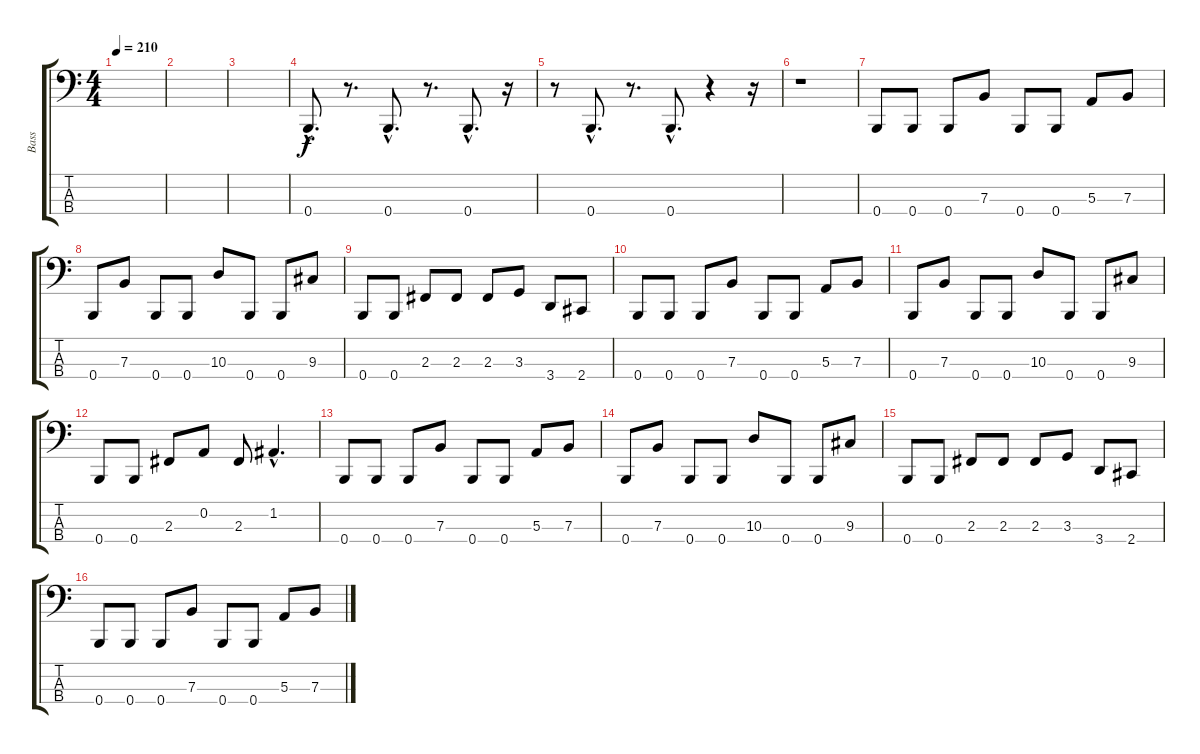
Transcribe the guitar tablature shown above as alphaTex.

\track ("Bass" "Bass") {instrument electricbasspick}
\staff {score tabs}
\tuning (D2 A1 E1 B0) {hide}
\ts (4 4)
\tempo 210
\clef f4
\ks c
|
|
|
0.4{hac}.8{d} r.8{d} 0.4{hac}.8{d} r.8{d} 0.4{hac}.8{d} r.16 |
r.8 0.4{hac}.8{d} r.8{d} 0.4{hac}.8{d} r.4 r.16 |
r.1 |
0.4.8 0.4.8 0.4.8 7.3.8 0.4.8 0.4.8 5.3.8 7.3.8 |
0.4.8 7.3.8 0.4.8 0.4.8 10.3.8 0.4.8 0.4.8 9.3.8 |
0.4.8 0.4.8 2.3.8 2.3.8 2.3.8 3.3.8 3.4.8 2.4.8 |
0.4.8 0.4.8 0.4.8 7.3.8 0.4.8 0.4.8 5.3.8 7.3.8 |
0.4.8 7.3.8 0.4.8 0.4.8 10.3.8 0.4.8 0.4.8 9.3.8 |
0.4.8 0.4.8 2.3.8 0.2.8 2.3.8 1.2{hac}.4{d} |
0.4.8 0.4.8 0.4.8 7.3.8 0.4.8 0.4.8 5.3.8 7.3.8 |
0.4.8 7.3.8 0.4.8 0.4.8 10.3.8 0.4.8 0.4.8 9.3.8 |
0.4.8 0.4.8 2.3.8 2.3.8 2.3.8 3.3.8 3.4.8 2.4.8 |
0.4.8 0.4.8 0.4.8 7.3.8 0.4.8 0.4.8 5.3.8 7.3.8
